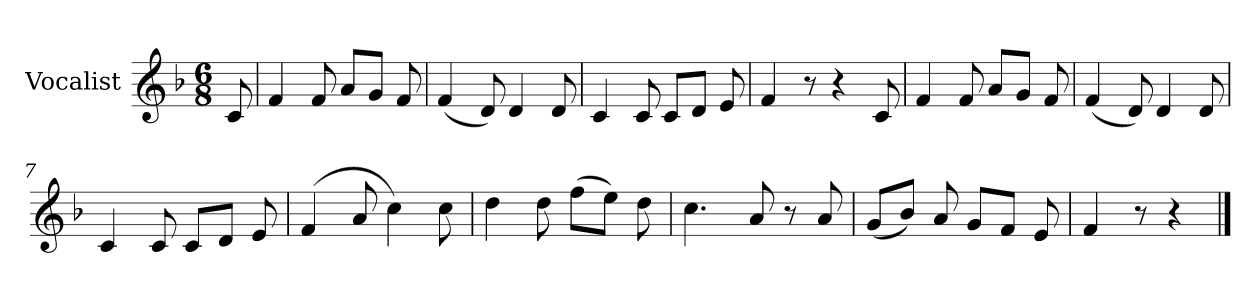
**kern
*part1
*staff1
*I"Vocalist
*k[b-]
*F:
*M6/8
=
8c
=1
4f
8f
8aL
8gJ
8f
=2
(4f
8d)
4d
8d
=3
4c
8c
8cL
8dJ
8e
=4
4f
8r
4r
8c
=5
4f
8f
8aL
8gJ
8f
=6
(4f
8d)
4d
8d
=7
4c
8c
8cL
8dJ
8e
=8
(<4f
8a
4cc)
8cc
=9
4dd
8dd
(8ffL
8eeJ)
8dd
=10
4.cc
8a
8r
8a
=11
(8gL
8b-J)
8a
8gL
8fJ
8e
=12
4f
8r
4r
==
*-
